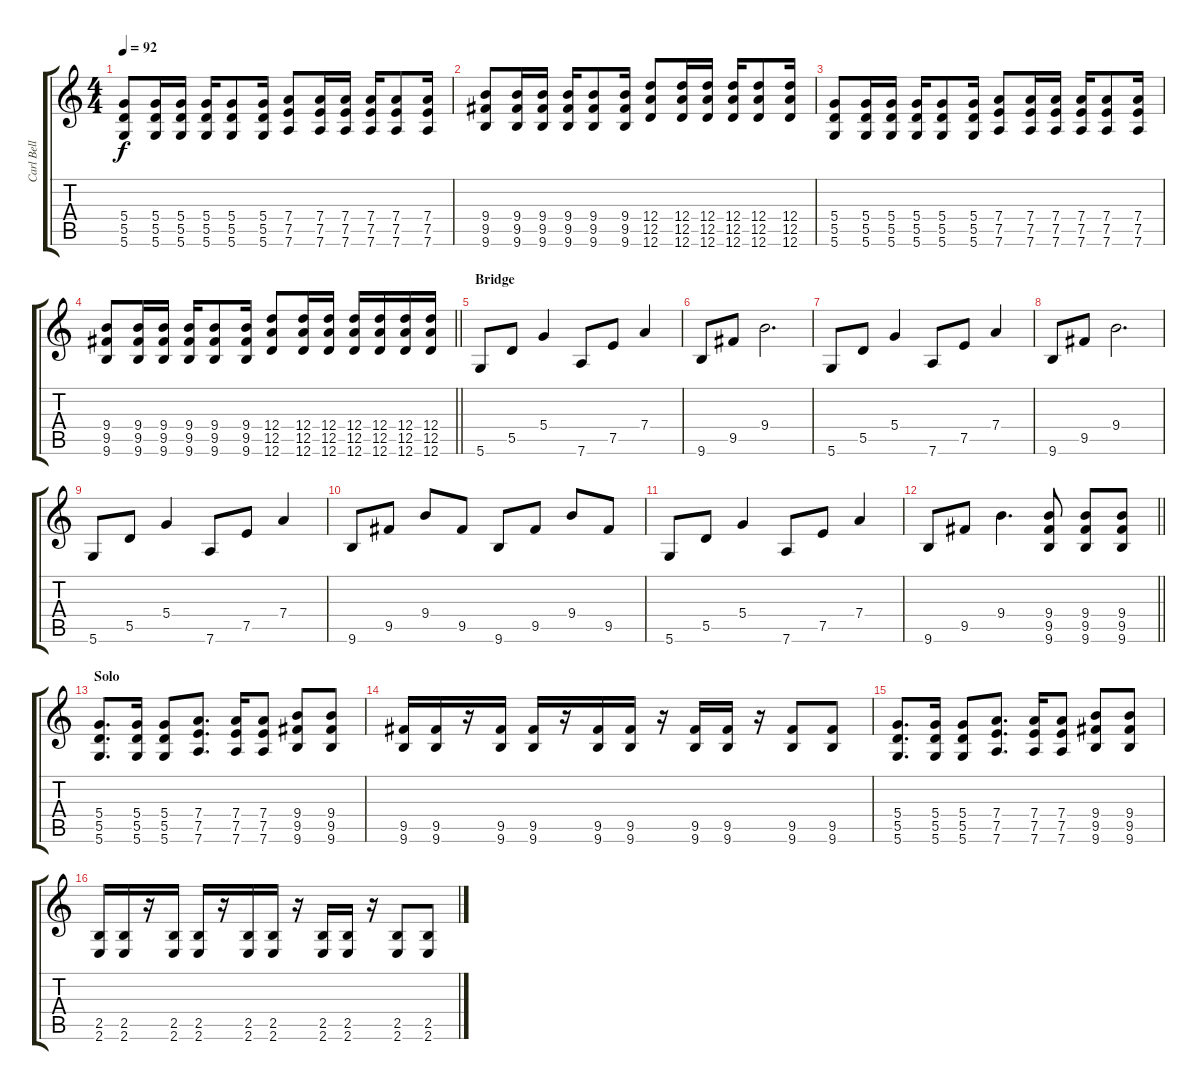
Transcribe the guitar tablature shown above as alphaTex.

\track ("Carl Bell (Rhythm Guitar)" "Carl Bell ") {instrument distortionguitar}
\staff {score tabs}
\tuning (E4 B3 G3 D3 A2 D2) {hide}
\ts (4 4)
\tempo 92
\clef g2
\ks c
(5.4 5.5 5.6).8{dy f} (5.4 5.5 5.6).16 (5.4 5.5 5.6).16 (5.4 5.5 5.6).16 (5.4 5.5 5.6).8 (5.4 5.5 5.6).16 (7.4 7.5 7.6).8 (7.4 7.5 7.6).16 (7.4 7.5 7.6).16 (7.4 7.5 7.6).16 (7.4 7.5 7.6).8 (7.4 7.5 7.6).16 |
(9.4 9.5 9.6).8 (9.4 9.5 9.6).16 (9.4 9.5 9.6).16 (9.4 9.5 9.6).16 (9.4 9.5 9.6).8 (9.4 9.5 9.6).16 (12.4 12.5 12.6).8 (12.4 12.5 12.6).16 (12.4 12.5 12.6).16 (12.4 12.5 12.6).16 (12.4 12.5 12.6).8 (12.4 12.5 12.6).16 |
(5.4 5.5 5.6).8 (5.4 5.5 5.6).16 (5.4 5.5 5.6).16 (5.4 5.5 5.6).16 (5.4 5.5 5.6).8 (5.4 5.5 5.6).16 (7.4 7.5 7.6).8 (7.4 7.5 7.6).16 (7.4 7.5 7.6).16 (7.4 7.5 7.6).16 (7.4 7.5 7.6).8 (7.4 7.5 7.6).16 |
\barLineRight lightlight
(9.4 9.5 9.6).8 (9.4 9.5 9.6).16 (9.4 9.5 9.6).16 (9.4 9.5 9.6).16 (9.4 9.5 9.6).8 (9.4 9.5 9.6).16 (12.4 12.5 12.6).8 (12.4 12.5 12.6).16 (12.4 12.5 12.6).16 (12.4 12.5 12.6).16 (12.4 12.5 12.6).16 (12.4 12.5 12.6).16 (12.4 12.5 12.6).16 |
\section ("" "Bridge")
5.6.8{volume 9} 5.5.8 5.4.4 7.6.8 7.5.8 7.4.4 |
9.6.8 9.5.8 9.4.2{d} |
5.6.8 5.5.8 5.4.4 7.6.8 7.5.8 7.4.4 |
9.6.8 9.5.8 9.4.2{d} |
5.6.8 5.5.8 5.4.4 7.6.8 7.5.8 7.4.4 |
9.6.8 9.5.8 9.4.8 9.5.8 9.6.8 9.5.8 9.4.8 9.5.8 |
5.6.8 5.5.8 5.4.4 7.6.8 7.5.8 7.4.4 |
\barLineRight lightlight
9.6.8 9.5.8 9.4.4{d} (9.4 9.5 9.6).8 (9.4 9.5 9.6).8 (9.4 9.5 9.6).8 |
\section ("" "Solo")
(5.4 5.5 5.6).8{d volume 13} (5.4 5.5 5.6).16 (5.4 5.5 5.6).8 (7.4 7.5 7.6).8{d} (7.4 7.5 7.6).16 (7.4 7.5 7.6).8 (9.4 9.5 9.6).8 (9.4 9.5 9.6).8 |
(9.5 9.6).16 (9.5 9.6).16 r.16 (9.5 9.6).16 (9.5 9.6).16 r.16 (9.5 9.6).16 (9.5 9.6).16 r.16 (9.5 9.6).16 (9.5 9.6).16 r.16 (9.5 9.6).8 (9.5 9.6).8 |
(5.4 5.5 5.6).8{d} (5.4 5.5 5.6).16 (5.4 5.5 5.6).8 (7.4 7.5 7.6).8{d} (7.4 7.5 7.6).16 (7.4 7.5 7.6).8 (9.4 9.5 9.6).8 (9.4 9.5 9.6).8 |
(2.5 2.6).16 (2.5 2.6).16 r.16 (2.5 2.6).16 (2.5 2.6).16 r.16 (2.5 2.6).16 (2.5 2.6).16 r.16 (2.5 2.6).16 (2.5 2.6).16 r.16 (2.5 2.6).8 (2.5 2.6).8
